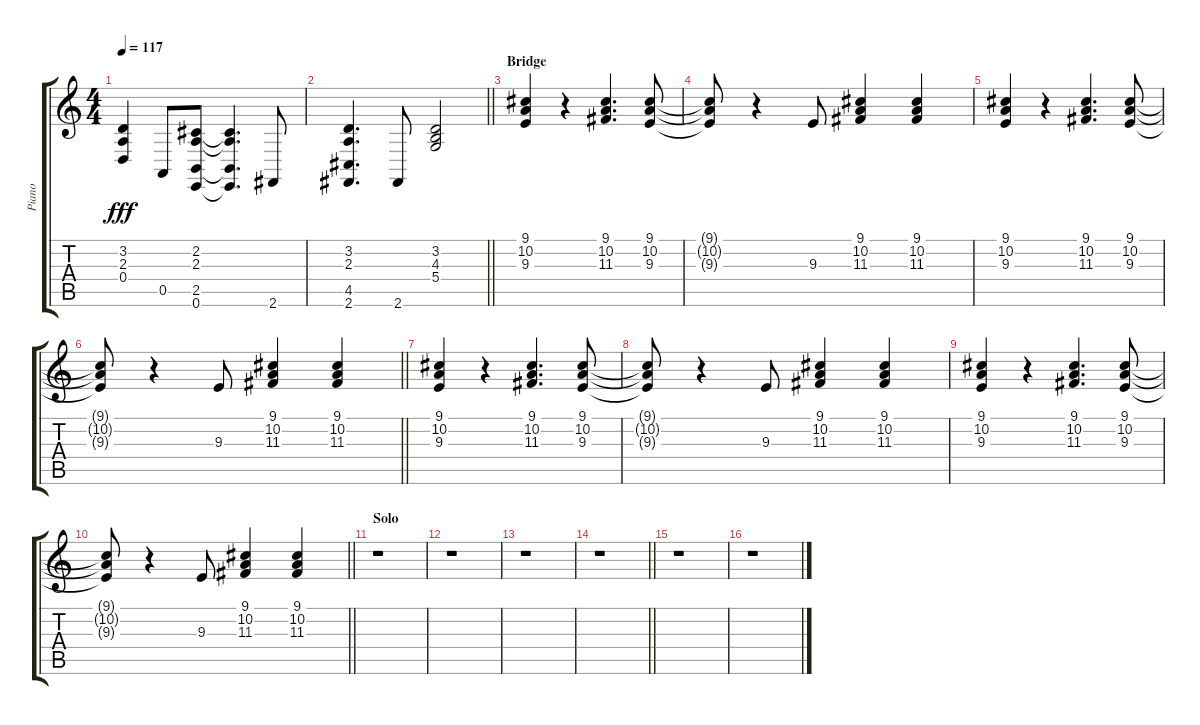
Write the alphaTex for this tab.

\track ("Piano" "Piano") {instrument brightacousticpiano}
\staff {score tabs}
\tuning (E4 B3 G3 D3 A2 E2) {hide}
\ts (4 4)
\tempo 117
\clef g2
\ks c
(3.2 2.3 0.4).4{dy fff} 0.5.8 (2.2 2.3 2.5 0.6).8 (2.2{t} 2.3{t} 2.5{t} 0.6{t}).4{d} 2.6.8 |
\barLineRight lightlight
(3.2 2.3 4.5 2.6).4{d} 2.6.8 (3.2 4.3 5.4).2 |
\section ("" "Bridge")
(9.1 10.2 9.3).4{balance 8} r.4 (9.1 10.2 11.3).4{d} (9.1 10.2 9.3).8 |
(9.1{t} 10.2{t} 9.3{t}).8 r.4 9.3.8 (9.1 10.2 11.3).4 (9.1 10.2 11.3).4 |
(9.1 10.2 9.3).4 r.4 (9.1 10.2 11.3).4{d} (9.1 10.2 9.3).8 |
\barLineRight lightlight
(9.1{t} 10.2{t} 9.3{t}).8 r.4 9.3.8 (9.1 10.2 11.3).4 (9.1 10.2 11.3).4 |
(9.1 10.2 9.3).4 r.4 (9.1 10.2 11.3).4{d} (9.1 10.2 9.3).8 |
(9.1{t} 10.2{t} 9.3{t}).8 r.4 9.3.8 (9.1 10.2 11.3).4 (9.1 10.2 11.3).4 |
(9.1 10.2 9.3).4 r.4 (9.1 10.2 11.3).4{d} (9.1 10.2 9.3).8 |
\barLineRight lightlight
(9.1{t} 10.2{t} 9.3{t}).8 r.4 9.3.8 (9.1 10.2 11.3).4 (9.1 10.2 11.3).4 |
\section ("" "Solo")
r.1 |
r.1 |
r.1 |
\barLineRight lightlight
r.1 |
r.1 |
r.1
